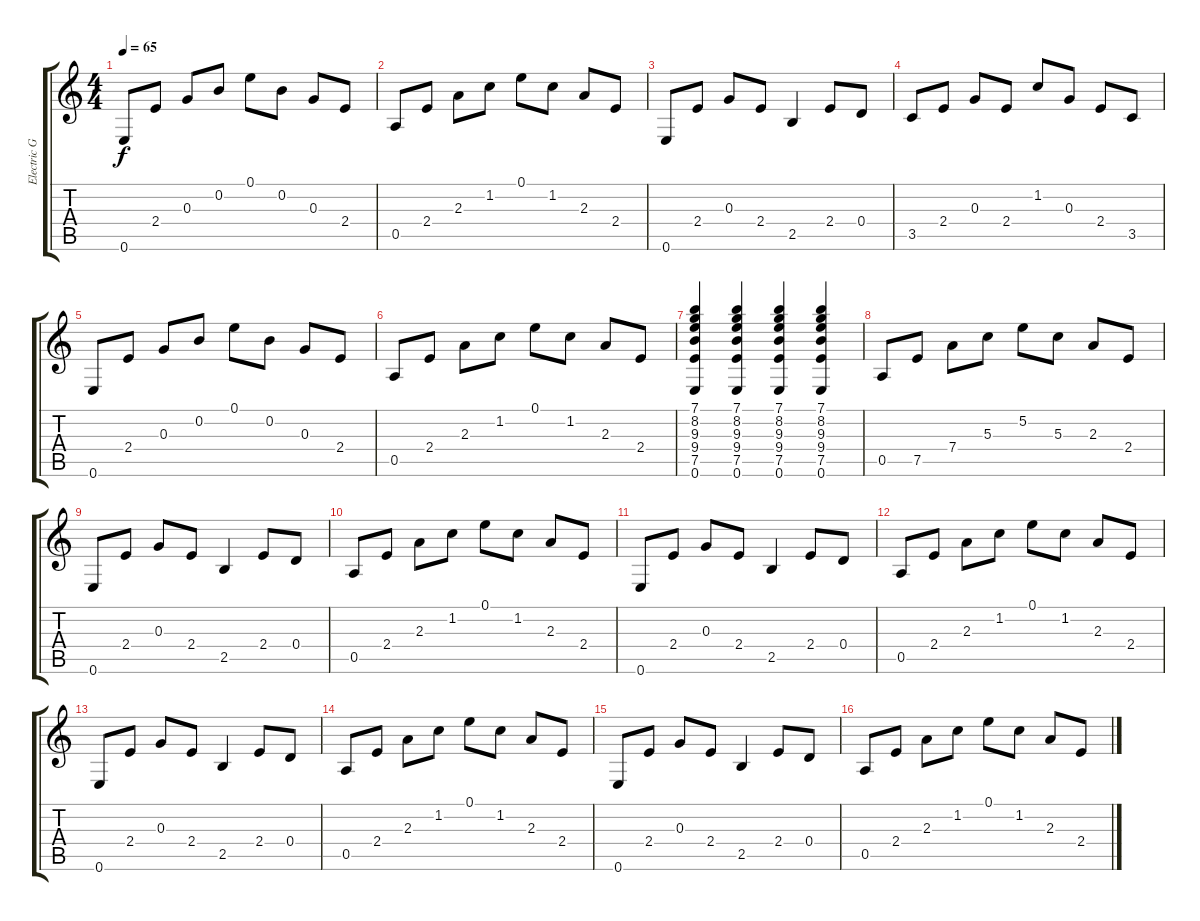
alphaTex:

\track ("Electric Guitar 2" "Electric G") {instrument electricguitarclean}
\staff {score tabs}
\tuning (E4 B3 G3 D3 A2 E2) {hide}
\ts (4 4)
\tempo 65
\clef g2
\ks c
0.6.8{dy f} 2.4.8 0.3.8 0.2.8 0.1.8 0.2.8 0.3.8 2.4.8 |
0.5.8 2.4.8 2.3.8 1.2.8 0.1.8 1.2.8 2.3.8 2.4.8 |
0.6.8 2.4.8 0.3.8 2.4.8 2.5.4 2.4.8 0.4.8 |
3.5.8 2.4.8 0.3.8 2.4.8 1.2.8 0.3.8 2.4.8 3.5.8 |
0.6.8 2.4.8 0.3.8 0.2.8 0.1.8 0.2.8 0.3.8 2.4.8 |
0.5.8 2.4.8 2.3.8 1.2.8 0.1.8 1.2.8 2.3.8 2.4.8 |
(7.1 8.2 9.3 9.4 7.5 0.6).4 (7.1 8.2 9.3 9.4 7.5 0.6).4 (7.1 8.2 9.3 9.4 7.5 0.6).4 (7.1 8.2 9.3 9.4 7.5 0.6).4 |
0.5.8 7.5.8 7.4.8 5.3.8 5.2.8 5.3.8 2.3.8 2.4.8 |
0.6.8 2.4.8 0.3.8 2.4.8 2.5.4 2.4.8 0.4.8 |
0.5.8 2.4.8 2.3.8 1.2.8 0.1.8 1.2.8 2.3.8 2.4.8 |
0.6.8 2.4.8 0.3.8 2.4.8 2.5.4 2.4.8 0.4.8 |
0.5.8 2.4.8 2.3.8 1.2.8 0.1.8 1.2.8 2.3.8 2.4.8 |
0.6.8 2.4.8 0.3.8 2.4.8 2.5.4 2.4.8 0.4.8 |
0.5.8 2.4.8 2.3.8 1.2.8 0.1.8 1.2.8 2.3.8 2.4.8 |
0.6.8 2.4.8 0.3.8 2.4.8 2.5.4 2.4.8 0.4.8 |
0.5.8 2.4.8 2.3.8 1.2.8 0.1.8 1.2.8 2.3.8 2.4.8
